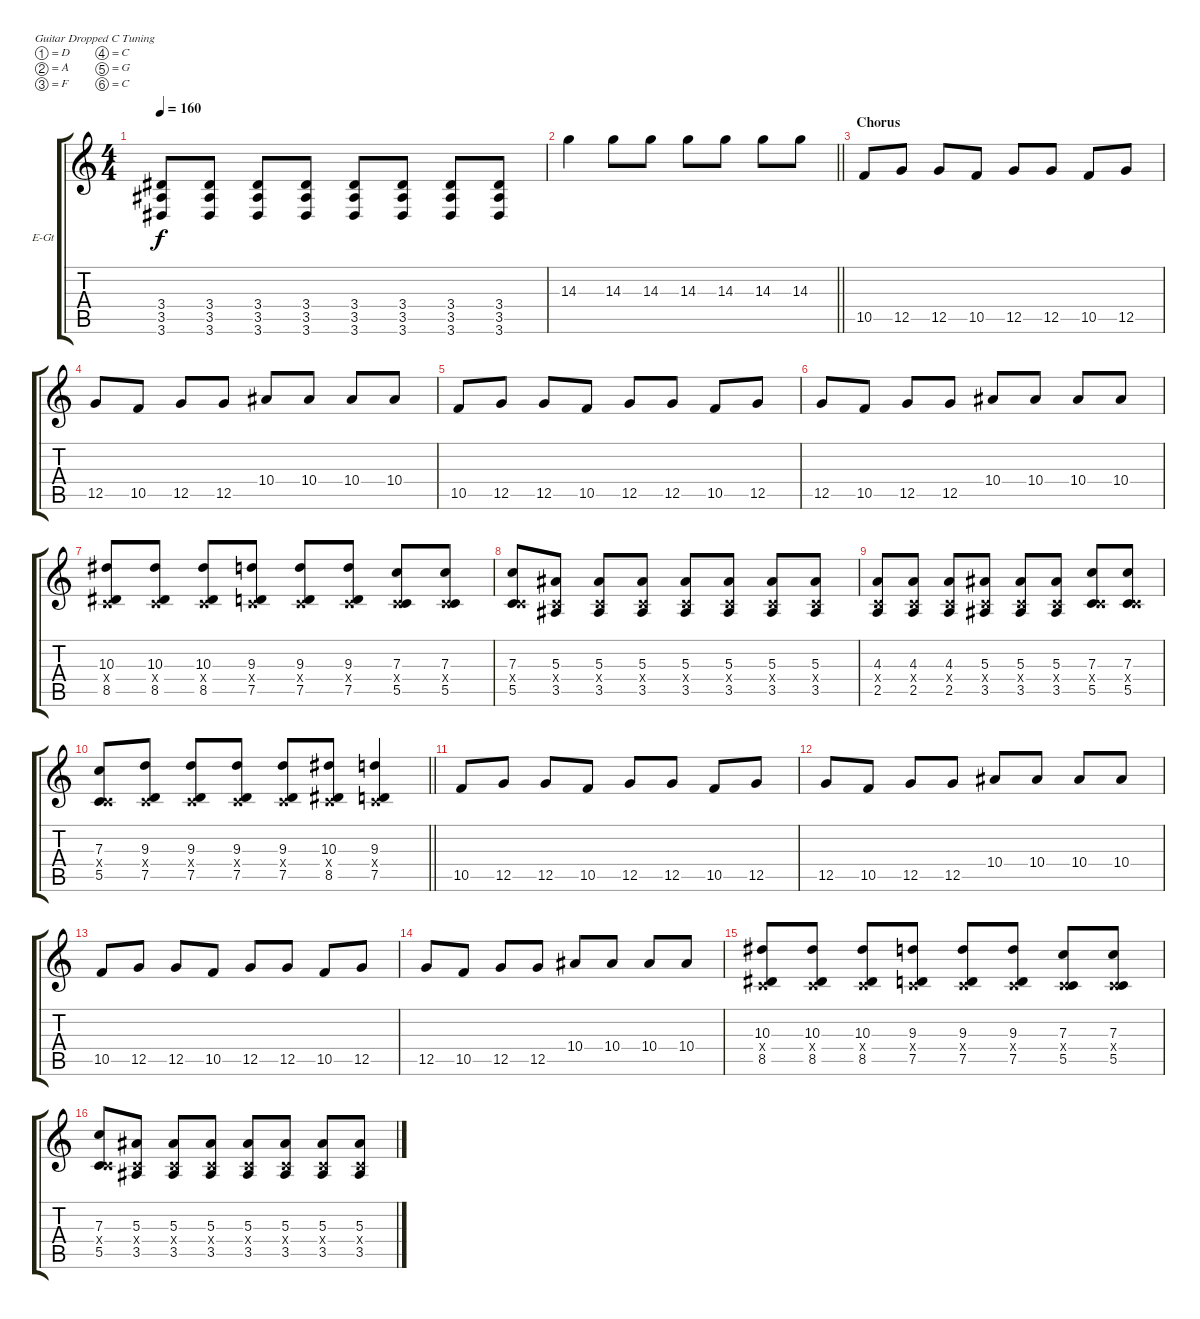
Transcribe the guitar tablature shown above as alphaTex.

\bracketExtendMode groupsimilarinstruments
\firstSystemTrackNameOrientation horizontal
\otherSystemsTrackNameOrientation horizontal
\track ("Guitar 2" "E-Gt") {instrument distortionguitar}
\staff {score tabs}
\tuning (D4 A3 F3 C3 G2 C2)
\ts (4 4)
\tempo 160
\clef g2
\ks c
(3.4 3.5 3.6).8{dy f} (3.4 3.5 3.6).8 (3.4 3.5 3.6).8 (3.4 3.5 3.6).8 (3.4 3.5 3.6).8 (3.4 3.5 3.6).8 (3.4 3.5 3.6).8 (3.4 3.5 3.6).8 |
\barLineRight lightlight
14.3.4 14.3.8 14.3.8 14.3.8 14.3.8 14.3.8 14.3.8 |
\section ("" "Chorus")
10.5.8 12.5.8 12.5.8 10.5.8 12.5.8 12.5.8 10.5.8 12.5.8 |
12.5.8 10.5.8 12.5.8 12.5.8 10.4.8 10.4.8 10.4.8 10.4.8 |
10.5.8 12.5.8 12.5.8 10.5.8 12.5.8 12.5.8 10.5.8 12.5.8 |
12.5.8 10.5.8 12.5.8 12.5.8 10.4.8 10.4.8 10.4.8 10.4.8 |
(10.3 8.5 0.4{x}).8 (10.3 8.5 0.4{x}).8 (10.3 8.5 0.4{x}).8 (9.3 7.5 0.4{x}).8 (9.3 7.5 0.4{x}).8 (9.3 7.5 0.4{x}).8 (7.3 0.4{x} 5.5).8 (7.3 0.4{x} 5.5).8 |
(7.3 5.5 0.4{x}).8 (5.3 3.5 0.4{x}).8 (5.3 3.5 0.4{x}).8 (5.3 3.5 0.4{x}).8 (5.3 3.5 0.4{x}).8 (5.3 3.5 0.4{x}).8 (5.3 3.5 0.4{x}).8 (5.3 3.5 0.4{x}).8 |
(4.3 2.5 0.4{x}).8 (4.3 2.5 0.4{x}).8 (4.3 2.5 0.4{x}).8 (5.3 3.5 0.4{x}).8 (5.3 3.5 0.4{x}).8 (5.3 3.5 0.4{x}).8 (7.3 5.5 0.4{x}).8 (7.3 5.5 0.4{x}).8 |
\barLineRight lightlight
(7.3 5.5 0.4{x}).8 (9.3 7.5 0.4{x}).8 (9.3 7.5 0.4{x}).8 (9.3 7.5 0.4{x}).8 (9.3 7.5 0.4{x}).8 (10.3 8.5 0.4{x}).8 (9.3 7.5 0.4{x}).4 |
10.5.8 12.5.8 12.5.8 10.5.8 12.5.8 12.5.8 10.5.8 12.5.8 |
12.5.8 10.5.8 12.5.8 12.5.8 10.4.8 10.4.8 10.4.8 10.4.8 |
10.5.8 12.5.8 12.5.8 10.5.8 12.5.8 12.5.8 10.5.8 12.5.8 |
12.5.8 10.5.8 12.5.8 12.5.8 10.4.8 10.4.8 10.4.8 10.4.8 |
(10.3 8.5 0.4{x}).8 (10.3 8.5 0.4{x}).8 (10.3 8.5 0.4{x}).8 (9.3 7.5 0.4{x}).8 (9.3 7.5 0.4{x}).8 (9.3 7.5 0.4{x}).8 (7.3 0.4{x} 5.5).8 (7.3 0.4{x} 5.5).8 |
(7.3 5.5 0.4{x}).8 (5.3 3.5 0.4{x}).8 (5.3 3.5 0.4{x}).8 (5.3 3.5 0.4{x}).8 (5.3 3.5 0.4{x}).8 (5.3 3.5 0.4{x}).8 (5.3 3.5 0.4{x}).8 (5.3 3.5 0.4{x}).8
